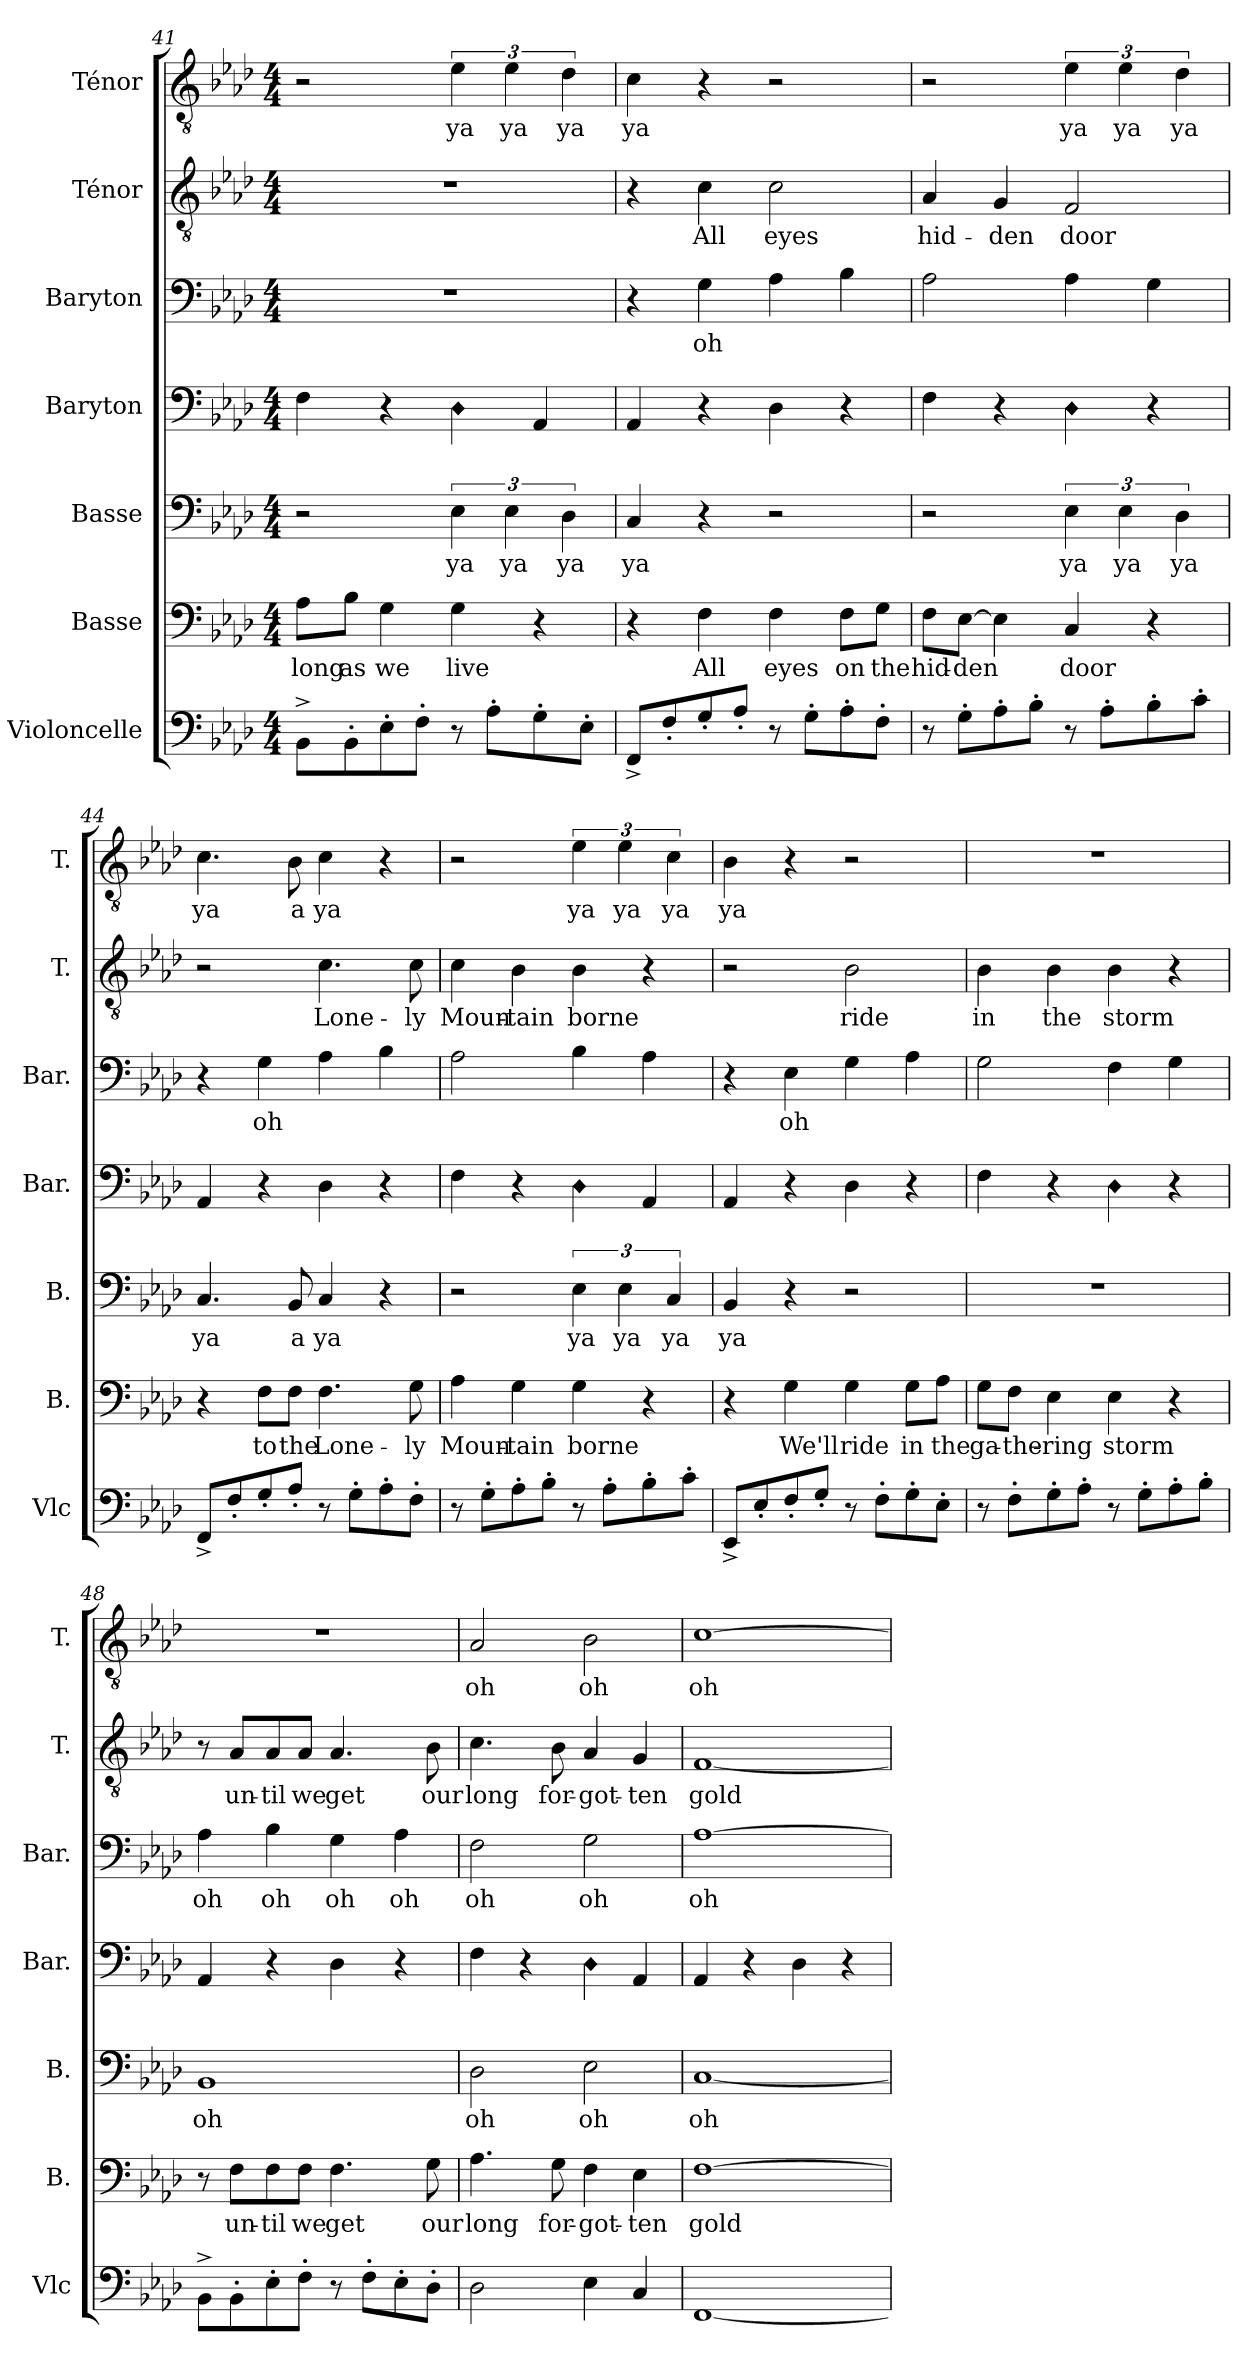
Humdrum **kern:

**kern	**kern	**text	**kern	**text	**kern	**kern	**text	**kern	**text	**kern	**text
*part7	*part6	*part6	*part5	*part5	*part4	*part3	*part3	*part2	*part2	*part1	*part1
*staff7	*staff6	*staff6	*staff5	*staff5	*staff4	*staff3	*staff3	*staff2	*staff2	*staff1	*staff1
*I"Violoncelle	*I"Basse	*	*I"Basse	*	*I"Baryton	*I"Baryton	*	*I"Ténor	*	*I"Ténor	*
*I'Vlc	*I'B.	*	*I'B.	*	*I'Bar.	*I'Bar.	*	*I'T.	*	*I'T.	*
*clefF4	*clefF4	*	*clefF4	*	*clefF4	*clefF4	*	*clefGv2	*	*clefGv2	*
*k[b-e-a-d-]	*k[b-e-a-d-]	*	*k[b-e-a-d-]	*	*k[b-e-a-d-]	*k[b-e-a-d-]	*	*k[b-e-a-d-]	*	*k[b-e-a-d-]	*
*M4/4	*M4/4	*	*M4/4	*	*M4/4	*M4/4	*	*M4/4	*	*M4/4	*
=41	=41	=41	=41	=41	=41	=41	=41	=41	=41	=41	=41
!	!	!LO:LY:b	!	!	!	!	!	!	!	!	!
8BB-^\L	8A-\L	long	2r	.	4F\	1r	.	1r	.	2r	.
!	!	!LO:LY:b	!	!	!	!	!	!	!	!	!
8BB-'\	8B-\J	as	.	.	.	.	.	.	.	.	.
!	!	!LO:LY:b	!	!	!	!	!	!	!	!	!
8E-'\	4G\	we	.	.	4r	.	.	.	.	.	.
8F'\J	.	.	.	.	.	.	.	.	.	.	.
!	!	!LO:LY:b	!	!LO:LY:b	!LO:N:head=diamond	!	!	!	!	!	!LO:LY:b
8r	4G\	live	6E-\	ya	4D-\	.	.	.	.	6e-\	ya
8A-'\L	.	.	.	.	.	.	.	.	.	.	.
!	!	!	!	!LO:LY:b	!	!	!	!	!	!	!LO:LY:b
.	.	.	6E-\	ya	.	.	.	.	.	6e-\	ya
8G'\	4r	.	.	.	4AA-/	.	.	.	.	.	.
!	!	!	!	!LO:LY:b	!	!	!	!	!	!	!LO:LY:b
.	.	.	6D-\	ya	.	.	.	.	.	6d-\	ya
8E-'\J	.	.	.	.	.	.	.	.	.	.	.
=42	=42	=42	=42	=42	=42	=42	=42	=42	=42	=42	=42
!	!	!	!	!LO:LY:b	!	!	!	!	!	!	!LO:LY:b
8FF^/L	4r	.	4C/	ya	4AA-/	4r	.	4r	.	4c\	ya
8F'/	.	.	.	.	.	.	.	.	.	.	.
!	!	!LO:LY:b	!	!	!	!	!LO:LY:b	!	!LO:LY:b	!	!
8G'/	4F\	All	4r	.	4r	4G\	oh	4c\	All	4r	.
8A-'/J	.	.	.	.	.	.	.	.	.	.	.
!	!	!LO:LY:b	!	!	!	!	!	!	!LO:LY:b	!	!
8r	4F\	eyes	2r	.	4D-\	4A-\	.	2c\	eyes	2r	.
8G'\L	.	.	.	.	.	.	.	.	.	.	.
!	!	!LO:LY:b	!	!	!	!	!	!	!	!	!
8A-'\	8F\L	on	.	.	4r	4B-\	.	.	.	.	.
!	!	!LO:LY:b	!	!	!	!	!	!	!	!	!
8F'\J	8G\J	the	.	.	.	.	.	.	.	.	.
=43	=43	=43	=43	=43	=43	=43	=43	=43	=43	=43	=43
!	!	!LO:LY:b	!	!	!	!	!	!	!LO:LY:b	!	!
8r	8F\L	hid-	2r	.	4F\	2A-\	.	4A-/	hid-	2r	.
!	!	!LO:LY:b	!	!	!	!	!	!	!	!	!
8G'\L	[8E-\J	-den	.	.	.	.	.	.	.	.	.
!	!	!	!	!	!	!	!	!	!LO:LY:b	!	!
8A-'\	4E-\]	.	.	.	4r	.	.	4G/	-den	.	.
8B-'\J	.	.	.	.	.	.	.	.	.	.	.
!	!	!LO:LY:b	!	!LO:LY:b	!LO:N:head=diamond	!	!	!	!LO:LY:b	!	!LO:LY:b
8r	4C/	door	6E-\	ya	4D-\	4A-\	.	2F/	door	6e-\	ya
8A-'\L	.	.	.	.	.	.	.	.	.	.	.
!	!	!	!	!LO:LY:b	!	!	!	!	!	!	!LO:LY:b
.	.	.	6E-\	ya	.	.	.	.	.	6e-\	ya
8B-'\	4r	.	.	.	4r	4G\	.	.	.	.	.
!	!	!	!	!LO:LY:b	!	!	!	!	!	!	!LO:LY:b
.	.	.	6D-\	ya	.	.	.	.	.	6d-\	ya
8c'\J	.	.	.	.	.	.	.	.	.	.	.
!!LO:PB:g=z
=44	=44	=44	=44	=44	=44	=44	=44	=44	=44	=44	=44
!	!	!	!	!LO:LY:b	!	!	!	!	!	!	!LO:LY:b
8FF^/L	4r	.	4.C/	ya	4AA-/	4r	.	2r	.	4.c\	ya
8F'/	.	.	.	.	.	.	.	.	.	.	.
!	!	!LO:LY:b	!	!	!	!	!LO:LY:b	!	!	!	!
8G'/	8F\L	to	.	.	4r	4G\	oh	.	.	.	.
!	!	!LO:LY:b	!	!LO:LY:b	!	!	!	!	!	!	!LO:LY:b
8A-'/J	8F\J	the	8BB-/	a	.	.	.	.	.	8B-\	a
!	!	!LO:LY:b	!	!LO:LY:b	!	!	!	!	!LO:LY:b	!	!LO:LY:b
8r	4.F\	Lone-	4C/	ya	4D-\	4A-\	.	4.c\	Lone-	4c\	ya
8G'\L	.	.	.	.	.	.	.	.	.	.	.
8A-'\	.	.	4r	.	4r	4B-\	.	.	.	4r	.
!	!	!LO:LY:b	!	!	!	!	!	!	!LO:LY:b	!	!
8F'\J	8G\	-ly	.	.	.	.	.	8c\	-ly	.	.
=45	=45	=45	=45	=45	=45	=45	=45	=45	=45	=45	=45
!	!	!LO:LY:b	!	!	!	!	!	!	!LO:LY:b	!	!
8r	4A-\	Moun-	2r	.	4F\	2A-\	.	4c\	Moun-	2r	.
8G'\L	.	.	.	.	.	.	.	.	.	.	.
!	!	!LO:LY:b	!	!	!	!	!	!	!LO:LY:b	!	!
8A-'\	4G\	-tain	.	.	4r	.	.	4B-\	-tain	.	.
8B-'\J	.	.	.	.	.	.	.	.	.	.	.
!	!	!LO:LY:b	!	!LO:LY:b	!LO:N:head=diamond	!	!	!	!LO:LY:b	!	!LO:LY:b
8r	4G\	borne	6E-\	ya	4D-\	4B-\	.	4B-\	borne	6e-\	ya
8A-'\L	.	.	.	.	.	.	.	.	.	.	.
!	!	!	!	!LO:LY:b	!	!	!	!	!	!	!LO:LY:b
.	.	.	6E-\	ya	.	.	.	.	.	6e-\	ya
8B-'\	4r	.	.	.	4AA-/	4A-\	.	4r	.	.	.
!	!	!	!	!LO:LY:b	!	!	!	!	!	!	!LO:LY:b
.	.	.	6C/	ya	.	.	.	.	.	6c\	ya
8c'\J	.	.	.	.	.	.	.	.	.	.	.
=46	=46	=46	=46	=46	=46	=46	=46	=46	=46	=46	=46
!	!	!	!	!LO:LY:b	!	!	!	!	!	!	!LO:LY:b
8EE-^/L	4r	.	4BB-/	ya	4AA-/	4r	.	2r	.	4B-\	ya
8E-'/	.	.	.	.	.	.	.	.	.	.	.
!	!	!LO:LY:b	!	!	!	!	!LO:LY:b	!	!	!	!
8F'/	4G\	We'll	4r	.	4r	4E-\	oh	.	.	4r	.
8G'/J	.	.	.	.	.	.	.	.	.	.	.
!	!	!LO:LY:b	!	!	!	!	!	!	!LO:LY:b	!	!
8r	4G\	ride	2r	.	4D-\	4G\	.	2B-\	ride	2r	.
8F'\L	.	.	.	.	.	.	.	.	.	.	.
!	!	!LO:LY:b	!	!	!	!	!	!	!	!	!
8G'\	8G\L	in	.	.	4r	4A-\	.	.	.	.	.
!	!	!LO:LY:b	!	!	!	!	!	!	!	!	!
8E-'\J	8A-\J	the	.	.	.	.	.	.	.	.	.
=47	=47	=47	=47	=47	=47	=47	=47	=47	=47	=47	=47
!	!	!LO:LY:b	!	!	!	!	!	!	!LO:LY:b	!	!
8r	8G\L	ga-	1r	.	4F\	2G\	.	4B-\	in	1r	.
!	!	!LO:LY:b	!	!	!	!	!	!	!	!	!
8F'\L	8F\J	-the-	.	.	.	.	.	.	.	.	.
!	!	!LO:LY:b	!	!	!	!	!	!	!LO:LY:b	!	!
8G'\	4E-\	-ring	.	.	4r	.	.	4B-\	the	.	.
8A-'\J	.	.	.	.	.	.	.	.	.	.	.
!	!	!LO:LY:b	!	!	!LO:N:head=diamond	!	!	!	!LO:LY:b	!	!
8r	4E-\	storm	.	.	4D-\	4F\	.	4B-\	storm	.	.
8G'\L	.	.	.	.	.	.	.	.	.	.	.
8A-'\	4r	.	.	.	4r	4G\	.	4r	.	.	.
8B-'\J	.	.	.	.	.	.	.	.	.	.	.
!!LO:LB:g=z
=48	=48	=48	=48	=48	=48	=48	=48	=48	=48	=48	=48
!	!	!	!	!LO:LY:b	!	!	!LO:LY:b	!	!	!	!
8BB-^\L	8r	.	1BB-	oh	4AA-/	4A-\	oh	8r	.	1r	.
!	!	!LO:LY:b	!	!	!	!	!	!	!LO:LY:b	!	!
8BB-'\	8F\L	un-	.	.	.	.	.	8A-/L	un-	.	.
!	!	!LO:LY:b	!	!	!	!	!LO:LY:b	!	!LO:LY:b	!	!
8E-'\	8F\	-til	.	.	4r	4B-\	oh	8A-/	-til	.	.
!	!	!LO:LY:b	!	!	!	!	!	!	!LO:LY:b	!	!
8F'\J	8F\J	we	.	.	.	.	.	8A-/J	we	.	.
!	!	!LO:LY:b	!	!	!	!	!LO:LY:b	!	!LO:LY:b	!	!
8r	4.F\	get	.	.	4D-\	4G\	oh	4.A-/	get	.	.
8F'\L	.	.	.	.	.	.	.	.	.	.	.
!	!	!	!	!	!	!	!LO:LY:b	!	!	!	!
8E-'\	.	.	.	.	4r	4A-\	oh	.	.	.	.
!	!	!LO:LY:b	!	!	!	!	!	!	!LO:LY:b	!	!
8D-'\J	8G\	our	.	.	.	.	.	8B-\	our	.	.
=49	=49	=49	=49	=49	=49	=49	=49	=49	=49	=49	=49
!	!	!LO:LY:b	!	!LO:LY:b	!	!	!LO:LY:b	!	!LO:LY:b	!	!LO:LY:b
2D-\	4.A-\	long	2D-\	oh	4F\	2F\	oh	4.c\	long	2A-/	oh
.	.	.	.	.	4r	.	.	.	.	.	.
!	!	!LO:LY:b	!	!	!	!	!	!	!LO:LY:b	!	!
.	8G\	for-	.	.	.	.	.	8B-\	for-	.	.
!	!	!LO:LY:b	!	!LO:LY:b	!LO:N:head=diamond	!	!LO:LY:b	!	!LO:LY:b	!	!LO:LY:b
4E-\	4F\	-got-	2E-\	oh	4D-\	2G\	oh	4A-/	-got-	2B-\	oh
!	!	!LO:LY:b	!	!	!	!	!	!	!LO:LY:b	!	!
4C/	4E-\	-ten	.	.	4AA-/	.	.	4G/	-ten	.	.
=50	=50	=50	=50	=50	=50	=50	=50	=50	=50	=50	=50
!	!	!LO:LY:b	!	!LO:LY:b	!	!	!LO:LY:b	!	!LO:LY:b	!	!LO:LY:b
[1FF	[1F	gold	[1C	oh	4AA-/	[1A-	oh	[1F	gold	[1c	oh
.	.	.	.	.	4r	.	.	.	.	.	.
.	.	.	.	.	4D-\	.	.	.	.	.	.
.	.	.	.	.	4r	.	.	.	.	.	.
=	=	=	=	=	=	=	=	=	=	=	=
*-	*-	*-	*-	*-	*-	*-	*-	*-	*-	*-	*-
